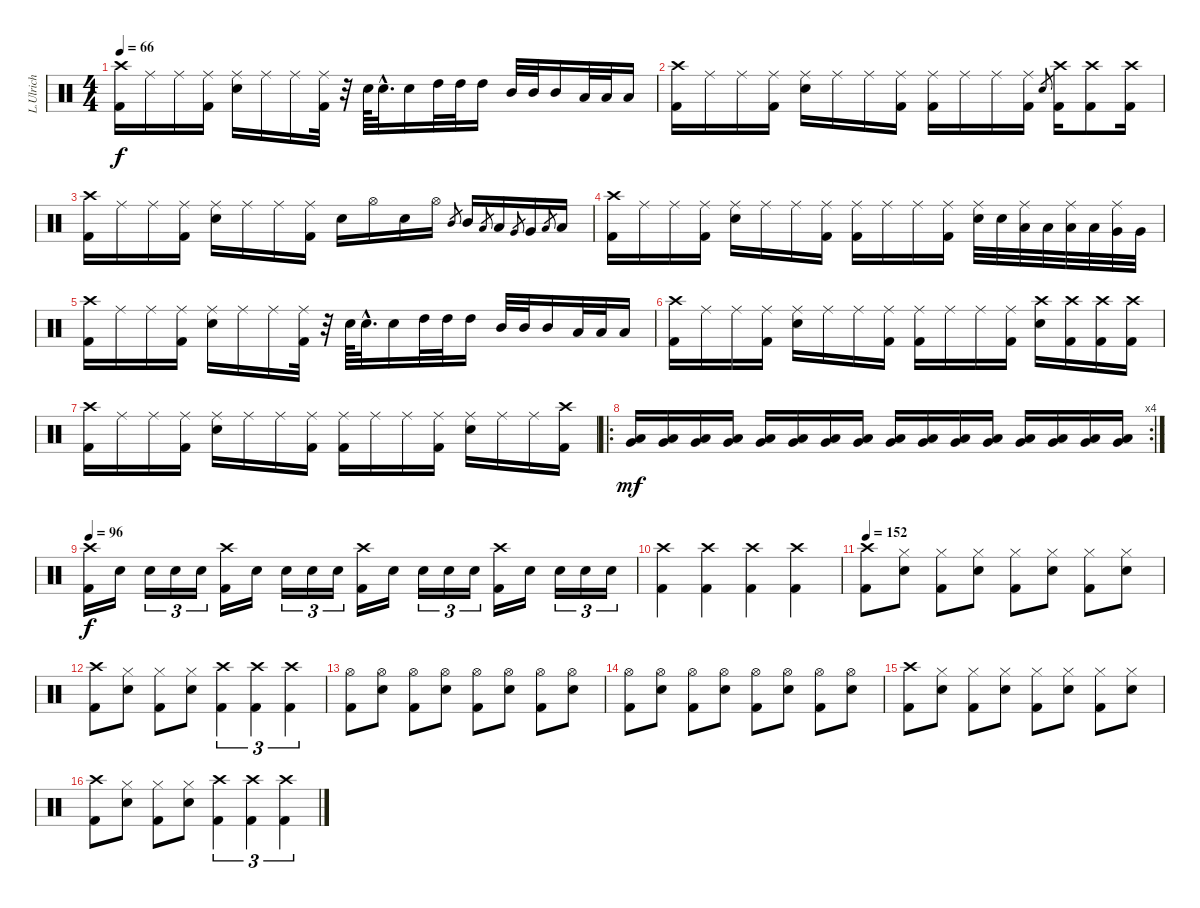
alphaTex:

\track ("L.Ulrich" "L.Ulrich") {instrument percussion}
\staff {score}
\articulation defaults
\ts (4 4)
\tempo 66
\clef neutral
\ks c
("Crash high (hit)" "Kick (hit) 2").16{dy f} "Ride (middle)".16 "Ride (middle)".16 ("Ride (middle)" "Kick (hit) 2").16 ("Ride (middle)" "Snare (hit) 2").16 "Ride (middle)".16 "Ride (middle)".16 ("Ride (middle)" "Kick (hit) 2").32 r.32 "Snare (hit) 2".64 "Snare (hit) 2"{hac}.32{d} "Snare (hit) 2".16 "High Tom (hit)".32 "High Tom (hit)".32 "High Tom (hit)".16 "Mid Tom (hit)".32 "Mid Tom (hit)".32 "Mid Tom (hit)".16 "Low Tom (hit)".32 "Low Tom (hit)".32 "Low Tom (hit)".16 |
("Crash high (hit)" "Kick (hit) 2").16 "Ride (middle)".16 "Ride (middle)".16 ("Ride (middle)" "Kick (hit) 2").16 ("Ride (middle)" "Snare (hit) 2").16 "Ride (middle)".16 "Ride (middle)".16 ("Ride (middle)" "Kick (hit) 2").16 ("Ride (middle)" "Kick (hit) 2").16 "Ride (middle)".16 "Ride (middle)".16 ("Ride (middle)" "Kick (hit) 2").16 "Snare (hit) 2".8{gr} ("Crash high (hit)" "Kick (hit) 2").16 ("Crash high (hit)" "Kick (hit) 2").8 ("Crash high (hit)" "Kick (hit) 2").16 |
("Crash high (hit)" "Kick (hit) 2").16 "Ride (middle)".16 "Ride (middle)".16 ("Ride (middle)" "Kick (hit) 2").16 ("Ride (middle)" "Snare (hit) 2").16 "Ride (middle)".16 "Ride (middle)".16 ("Ride (middle)" "Kick (hit) 2").16 "Snare (hit) 2".16 "Hi-Hat (open)".16 "Snare (hit) 2".16 "Hi-Hat (open)".16 "Mid Tom (hit)".8{gr} "Mid Tom (hit)".16 "Low Tom (hit)".8{gr} "Low Tom (hit)".16 "Very Low Tom (hit)".8{gr} "Very Low Tom (hit)".16 "Low Floor Tom (hit)".8{gr} "Low Floor Tom (hit)".16 |
("Crash high (hit)" "Kick (hit) 2").16 "Ride (middle)".16 "Ride (middle)".16 ("Ride (middle)" "Kick (hit) 2").16 ("Ride (middle)" "Snare (hit) 2").16 "Ride (middle)".16 "Ride (middle)".16 ("Ride (middle)" "Kick (hit) 2").16 ("Ride (middle)" "Kick (hit) 2").16 "Ride (middle)".16 "Ride (middle)".16 ("Ride (middle)" "Kick (hit) 2").16 ("Ride (middle)" "Snare (hit) 2").32 "Snare (hit) 2".32 ("Ride (middle)" "Low Tom (hit)").32 "Low Tom (hit)".32 ("Ride (middle)" "Low Tom (hit)").32 "Low Tom (hit)".32 ("Ride (middle)" "Very Low Tom (hit)").32 "Very Low Tom (hit)".32 |
("Crash high (hit)" "Kick (hit) 2").16 "Ride (middle)".16 "Ride (middle)".16 ("Ride (middle)" "Kick (hit) 2").16 ("Ride (middle)" "Snare (hit) 2").16 "Ride (middle)".16 "Ride (middle)".16 ("Ride (middle)" "Kick (hit) 2").32 r.32 "Snare (hit) 2".64 "Snare (hit) 2"{hac}.32{d} "Snare (hit) 2".16 "High Tom (hit)".32 "High Tom (hit)".32 "High Tom (hit)".16 "Mid Tom (hit)".32 "Mid Tom (hit)".32 "Mid Tom (hit)".16 "Low Tom (hit)".32 "Low Tom (hit)".32 "Low Tom (hit)".16 |
("Crash high (hit)" "Kick (hit) 2").16 "Ride (middle)".16 "Ride (middle)".16 ("Ride (middle)" "Kick (hit) 2").16 ("Ride (middle)" "Snare (hit) 2").16 "Ride (middle)".16 "Ride (middle)".16 ("Ride (middle)" "Kick (hit) 2").16 ("Ride (middle)" "Kick (hit) 2").16 "Ride (middle)".16 "Ride (middle)".16 ("Ride (middle)" "Kick (hit) 2").16 ("Crash high (hit)" "Snare (hit) 2").16 ("Crash high (hit)" "Kick (hit) 2").16 ("Crash high (hit)" "Kick (hit) 2").16 ("Crash high (hit)" "Kick (hit) 2").16 |
("Crash high (hit)" "Kick (hit) 2").16 "Ride (middle)".16 "Ride (middle)".16 ("Ride (middle)" "Kick (hit) 2").16 ("Ride (middle)" "Snare (hit) 2").16 "Ride (middle)".16 "Ride (middle)".16 ("Ride (middle)" "Kick (hit) 2").16 ("Ride (middle)" "Kick (hit) 2").16 "Ride (middle)".16 "Ride (middle)".16 ("Ride (middle)" "Kick (hit) 2").16 ("Ride (middle)" "Snare (hit) 2").16 "Ride (middle)".16 "Ride (middle)".16 ("Crash high (hit)" "Kick (hit) 2").16 |
\ro
\rc 4
("Very Low Tom (hit)" "Low Tom (hit)").16{dy mf} ("Very Low Tom (hit)" "Low Tom (hit)").16 ("Very Low Tom (hit)" "Low Tom (hit)").16 ("Very Low Tom (hit)" "Low Tom (hit)").16 ("Very Low Tom (hit)" "Low Tom (hit)").16 ("Very Low Tom (hit)" "Low Tom (hit)").16 ("Very Low Tom (hit)" "Low Tom (hit)").16 ("Very Low Tom (hit)" "Low Tom (hit)").16 ("Very Low Tom (hit)" "Low Tom (hit)").16 ("Very Low Tom (hit)" "Low Tom (hit)").16 ("Very Low Tom (hit)" "Low Tom (hit)").16 ("Very Low Tom (hit)" "Low Tom (hit)").16 ("Very Low Tom (hit)" "Low Tom (hit)").16 ("Very Low Tom (hit)" "Low Tom (hit)").16 ("Very Low Tom (hit)" "Low Tom (hit)").16 ("Very Low Tom (hit)" "Low Tom (hit)").16 |
\tempo 96
("Crash high (hit)" "Kick (hit) 2").16{dy f} "Snare (hit) 2".16 "Snare (hit) 2".16{tu (3 2)} "Snare (hit) 2".16{tu (3 2)} "Snare (hit) 2".16{tu (3 2)} ("Crash high (hit)" "Kick (hit) 2").16 "Snare (hit) 2".16 "Snare (hit) 2".16{tu (3 2)} "Snare (hit) 2".16{tu (3 2)} "Snare (hit) 2".16{tu (3 2)} ("Crash high (hit)" "Kick (hit) 2").16 "Snare (hit) 2".16 "Snare (hit) 2".16{tu (3 2)} "Snare (hit) 2".16{tu (3 2)} "Snare (hit) 2".16{tu (3 2)} ("Crash high (hit)" "Kick (hit) 2").16 "Snare (hit) 2".16 "Snare (hit) 2".16{tu (3 2)} "Snare (hit) 2".16{tu (3 2)} "Snare (hit) 2".16{tu (3 2)} |
("Crash high (hit)" "Kick (hit) 2").4 ("Crash high (hit)" "Kick (hit) 2").4 ("Crash high (hit)" "Kick (hit) 2").4 ("Crash high (hit)" "Kick (hit) 2").4 |
\tempo 152
("Crash high (hit)" "Kick (hit) 2").8 ("Hi-Hat (closed)" "Snare (hit) 2").8 ("Hi-Hat (closed)" "Kick (hit) 2").8 ("Hi-Hat (closed)" "Snare (hit) 2").8 ("Hi-Hat (closed)" "Kick (hit) 2").8 ("Hi-Hat (closed)" "Snare (hit) 2").8 ("Hi-Hat (closed)" "Kick (hit) 2").8 ("Hi-Hat (closed)" "Snare (hit) 2").8 |
("Crash high (hit)" "Kick (hit) 2").8 ("Hi-Hat (closed)" "Snare (hit) 2").8 ("Hi-Hat (closed)" "Kick (hit) 2").8 ("Hi-Hat (closed)" "Snare (hit) 2").8 ("Crash high (hit)" "Kick (hit) 2").4{tu (3 2)} ("Crash high (hit)" "Kick (hit) 2").4{tu (3 2)} ("Crash high (hit)" "Kick (hit) 2").4{tu (3 2)} |
("Hi-Hat (open)" "Kick (hit) 2").8 ("Hi-Hat (open)" "Snare (hit) 2").8 ("Hi-Hat (open)" "Kick (hit) 2").8 ("Hi-Hat (open)" "Snare (hit) 2").8 ("Hi-Hat (open)" "Kick (hit) 2").8 ("Hi-Hat (open)" "Snare (hit) 2").8 ("Hi-Hat (open)" "Kick (hit) 2").8 ("Hi-Hat (open)" "Snare (hit) 2").8 |
("Hi-Hat (open)" "Kick (hit) 2").8 ("Hi-Hat (open)" "Snare (hit) 2").8 ("Hi-Hat (open)" "Kick (hit) 2").8 ("Hi-Hat (open)" "Snare (hit) 2").8 ("Hi-Hat (open)" "Kick (hit) 2").8 ("Hi-Hat (open)" "Snare (hit) 2").8 ("Hi-Hat (open)" "Kick (hit) 2").8 ("Hi-Hat (open)" "Snare (hit) 2").8 |
("Crash high (hit)" "Kick (hit) 2").8 ("Hi-Hat (closed)" "Snare (hit) 2").8 ("Hi-Hat (closed)" "Kick (hit) 2").8 ("Hi-Hat (closed)" "Snare (hit) 2").8 ("Hi-Hat (closed)" "Kick (hit) 2").8 ("Hi-Hat (closed)" "Snare (hit) 2").8 ("Hi-Hat (closed)" "Kick (hit) 2").8 ("Hi-Hat (closed)" "Snare (hit) 2").8 |
("Crash high (hit)" "Kick (hit) 2").8 ("Hi-Hat (closed)" "Snare (hit) 2").8 ("Hi-Hat (closed)" "Kick (hit) 2").8 ("Hi-Hat (closed)" "Snare (hit) 2").8 ("Crash high (hit)" "Kick (hit) 2").4{tu (3 2)} ("Crash high (hit)" "Kick (hit) 2").4{tu (3 2)} ("Crash high (hit)" "Kick (hit) 2").4{tu (3 2)}
